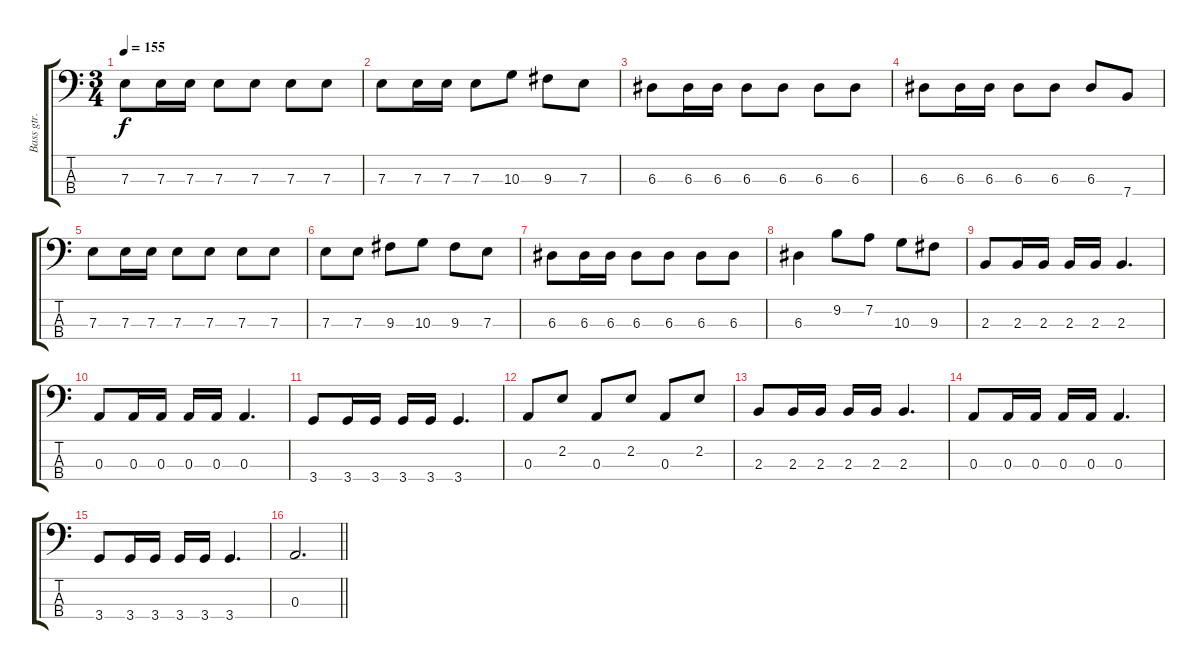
\track ("Bass gtr." "Bass gtr.") {instrument electricbassfinger}
\staff {score tabs}
\tuning (G2 D2 A1 E1) {hide}
\ts (3 4)
\tempo 155
\clef f4
\ks c
7.3.8{dy f} 7.3.16 7.3.16 7.3.8 7.3.8 7.3.8 7.3.8 |
7.3.8 7.3.16 7.3.16 7.3.8 10.3.8 9.3.8 7.3.8 |
6.3.8 6.3.16 6.3.16 6.3.8 6.3.8 6.3.8 6.3.8 |
6.3.8 6.3.16 6.3.16 6.3.8 6.3.8 6.3.8 7.4.8 |
7.3.8 7.3.16 7.3.16 7.3.8 7.3.8 7.3.8 7.3.8 |
7.3.8 7.3.8 9.3.8 10.3.8 9.3.8 7.3.8 |
6.3.8 6.3.16 6.3.16 6.3.8 6.3.8 6.3.8 6.3.8 |
6.3.4 9.2.8 7.2.8 10.3.8 9.3.8 |
2.3.8 2.3.16 2.3.16 2.3.16 2.3.16 2.3.4{d} |
0.3.8 0.3.16 0.3.16 0.3.16 0.3.16 0.3.4{d} |
3.4.8 3.4.16 3.4.16 3.4.16 3.4.16 3.4.4{d} |
0.3.8 2.2.8 0.3.8 2.2.8 0.3.8 2.2.8 |
2.3.8 2.3.16 2.3.16 2.3.16 2.3.16 2.3.4{d} |
0.3.8 0.3.16 0.3.16 0.3.16 0.3.16 0.3.4{d} |
3.4.8 3.4.16 3.4.16 3.4.16 3.4.16 3.4.4{d} |
\barLineRight lightlight
0.3.2{d}
